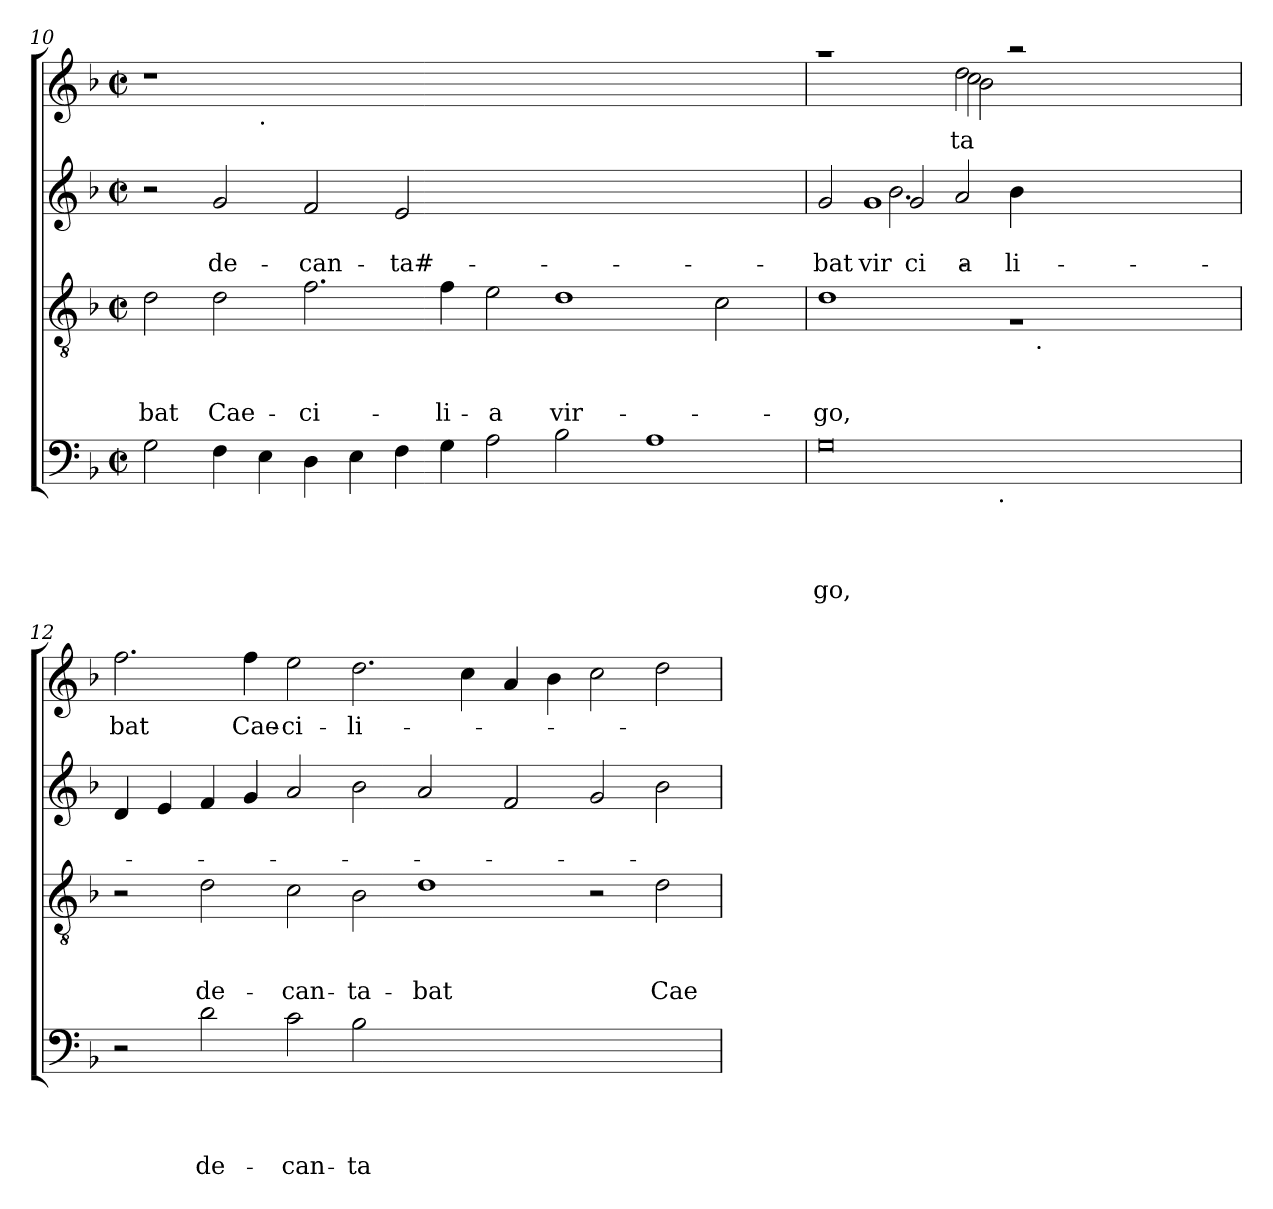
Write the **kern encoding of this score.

**kern	**text	**text	**text	**text	**kern	**text	**text	**text	**kern	**text	**text	**kern	**text
*part4	*part4	*part4	*part4	*part4	*part3	*part3	*part3	*part3	*part2	*part2	*part2	*part1	*part1
*staff4	*staff4	*staff4	*staff4	*staff4	*staff3	*staff3	*staff3	*staff3	*staff2	*staff2	*staff2	*staff1	*staff1
*clefF4	*	*	*	*	*clefGv2	*	*	*	*clefG2	*	*	*clefG2	*
*k[b-]	*	*	*	*	*k[b-]	*	*	*	*k[b-]	*	*	*k[b-]	*
*F:	*	*	*	*	*F:	*	*	*	*F:	*	*	*F:	*
*M2/2	*	*	*	*	*M2/2	*	*	*	*M2/2	*	*	*M2/2	*
*met(c|)	*	*	*	*	*met(c|)	*	*	*	*met(c|)	*	*	*met(c|)	*
=10	=10	=10	=10	=10	=10	=10	=10	=10	=10	=10	=10	=10	=10
!	!	!	!	!	!	!	!	!LO:LY:b	!	!	!	!	!
*	*	*	*	*	*	*	*	*	*	*	*	*^	*
2G\	.	.	.	.	2d\	.	.	-bat	2r	.	.	1r	2.ryy	.
!	!	!	!	!	!	!	!	!LO:LY:b	!	!	!LO:LY:b	!	!	!
4F\	.	.	.	.	2d\	.	.	Cae-	2g/	.	de-	.	.	.
!	!	!	!	!	!	!	!	!	!	!	!	!	!LO:TX:b:t=.	!
4E\	.	.	.	.	.	.	.	.	.	.	.	.	1ryy	.
!	!	!	!	!	!	!	!	!LO:LY:b	!	!	!LO:LY:b	!	!	!
4D\	.	.	.	.	2.f\	.	.	-ci-	2f/	.	-can-	0.ryy	.	.
4E\	.	.	.	.	.	.	.	.	.	.	.	.	.	.
!	!	!	!	!	!	!	!	!	!	!	!LO:LY:b:rj	!	!	!
4F\	.	.	.	.	.	.	.	.	2e/	.	-ta#-	.	.	.
!	!	!	!	!	!	!	!	!LO:LY:b	!	!	!	!	!	!
4G\	.	.	.	.	4f\	.	.	-li-	.	.	.	.	1ryy	.
!	!	!	!	!	!	!	!	!LO:LY:b:rj	!	!	!	!	!	!
2A\	.	.	.	.	2e\	.	.	-a	0ryy	.	.	.	.	.
!	!	!	!	!	!	!	!	!LO:LY:b	!	!	!	!	!	!
2B-\	.	.	.	.	1d	.	.	vir-	.	.	.	.	.	.
.	.	.	.	.	.	.	.	.	.	.	.	.	1ryy	.
1A	.	.	.	.	.	.	.	.	.	.	.	.	.	.
.	.	.	.	.	2c\	.	.	.	.	.	.	.	.	.
.	.	.	.	.	.	.	.	.	.	.	.	.	4ryy	.
!!LO:PB:g=z
=11	=11	=11	=11	=11	=11	=11	=11	=11	=11	=11	=11	=11	=11	=11
!	!	!	!	!LO:LY:b	!	!	!	!LO:LY:b	!	!	!LO:LY:b	!	!	!
*^	*	*	*	*	*^	*	*	*	*^	*	*	*^	*	*
*	*	*	*	*	*	*	*	*	*	*	*	*^	*	*	*	*	*^	*
*	*	*	*	*	*	*	*	*	*	*	*	*	*^	*	*	*	*	*	*	*
0G	2ryy	.	.	.	-go,	1d	1ryy	.	.	-go,	2g/	2ryy	2.ryy	4ryy	.	-bat	1raa	2.ryy	2.ryy	2.ryy	.
!	!	!	!	!	!	!	!	!	!	!	!	!	!	!	!	!LO:LY:b	!	!	!	!	!
.	.	.	.	.	.	.	.	.	.	.	.	.	.	1g	.	vir-	.	.	.	.	.
!	!	!	!	!	!	!	!	!	!	!	!	!	!	!	!	!LO:LY:b	!	!	!	!	!
!	!	!	!	!	!	!	!	!	!	!	!	!	!	!	!	!LO:LY:b:rj	!	!	!	!	!
.	4...ryy	.	.	.	.	.	.	.	.	.	2g/	2.b-\	.	.	.	-ci-	.	.	.	.	.
!	!	!	!	!	!	!	!	!	!	!	!	!	!	!	!	!LO:LY:b:rj	!	!	!	!	!LO:LY:b
!	!	!	!	!	!	!	!	!	!	!	!	!	!	!	!	!	!	!	!	!	!LO:LY:b
!	!	!	!	!	!	!	!	!	!	!	!	!	!	!	!	!	!	!	!	!	!LO:LY:b
.	.	.	.	.	.	.	.	.	.	.	.	.	2a/	.	.	-a	.	2dd\	2cc\	2b-\	-ta-
!	!LO:TX:b:t=.	!	!	!	!	!	!	!	!	!	!	!	!	!	!	!	!	!	!	!	!
.	1ryy	.	.	.	.	.	.	.	.	.	.	.	.	.	.	.	.	.	.	.	.
!	!	!	!	!	!	!	!	!	!	!	!	!	!	!	!	!LO:LY:b	!	!	!	!	!
.	.	.	.	.	.	1rA	16.ryy	.	.	.	4b-\	.	.	.	.	-li-	2raa	.	.	.	.
!	!	!	!	!	!	!	!LO:TX:b:t=.	!	!	!	!	!	!	!	!	!	!	!	!	!	!
.	.	.	.	.	.	.	2ryy	.	.	.	.	.	.	.	.	.	.	.	.	.	.
.	.	.	.	.	.	.	.	.	.	.	2.ryy	2.ryy	2.ryy	2.ryy	.	.	.	2ryy	2ryy	2ryy	.
.	.	.	.	.	.	.	.	.	.	.	.	.	.	.	.	.	2ryy	.	.	.	.
.	.	.	.	.	.	.	4ryy	.	.	.	.	.	.	.	.	.	.	.	.	.	.
.	.	.	.	.	.	.	.	.	.	.	.	.	.	.	.	.	.	4ryy	4ryy	4ryy	.
.	.	.	.	.	.	.	8ryy	.	.	.	.	.	.	.	.	.	.	.	.	.	.
.	32ryy	.	.	.	.	.	32ryy	.	.	.	.	.	.	.	.	.	.	.	.	.	.
=12	=12	=12	=12	=12	=12	=12	=12	=12	=12	=12	=12	=12	=12	=12	=12	=12	=12	=12	=12	=12	=12
!	!	!	!	!	!	!	!	!	!	!	!	!	!	!	!	!	!	!	!	!	!LO:LY:b
*v	*v	*	*	*	*	*	*	*	*	*	*v	*v	*v	*v	*	*	*v	*v	*v	*v	*
*	*	*	*	*	*v	*v	*	*	*	*	*	*	*	*
2r	.	.	.	.	2r	.	.	.	4d/	.	.	2.ff\	-bat
.	.	.	.	.	.	.	.	.	4e/	.	.	.	.
!	!	!	!	!LO:LY:b	!	!	!	!LO:LY:b	!	!	!	!	!
2d\	.	.	.	de-	2d\	.	.	de-	4f/	.	.	.	.
!	!	!	!	!	!	!	!	!	!	!	!	!	!LO:LY:b
.	.	.	.	.	.	.	.	.	4g/	.	.	4ff\	Cae-
!	!	!	!	!LO:LY:b	!	!	!	!LO:LY:b	!	!	!	!	!LO:LY:b:rj
2c\	.	.	.	-can-	2c\	.	.	-can-	2a/	.	.	2ee\	-ci-
!	!	!	!	!LO:LY:b:rj	!	!	!	!LO:LY:b	!	!	!	!	!LO:LY:b
2B-\	.	.	.	-ta-	2B-\	.	.	-ta-	2b-\	.	.	2.dd\	-li-
!	!	!	!	!	!	!	!	!LO:LY:b:rj	!	!	!	!	!
0ryy	.	.	.	.	1d	.	.	-bat	2a/	.	.	.	.
.	.	.	.	.	.	.	.	.	.	.	.	4cc\	.
.	.	.	.	.	.	.	.	.	2f/	.	.	4a/	.
.	.	.	.	.	.	.	.	.	.	.	.	4b-\	.
.	.	.	.	.	2r	.	.	.	2g/	.	.	2cc\	.
!	!	!	!	!	!	!	!	!LO:LY:b	!	!	!	!	!
.	.	.	.	.	2d\	.	.	Cae-	2b-\	.	.	2dd\	.
=	=	=	=	=	=	=	=	=	=	=	=	=	=
*-	*-	*-	*-	*-	*-	*-	*-	*-	*-	*-	*-	*-	*-
